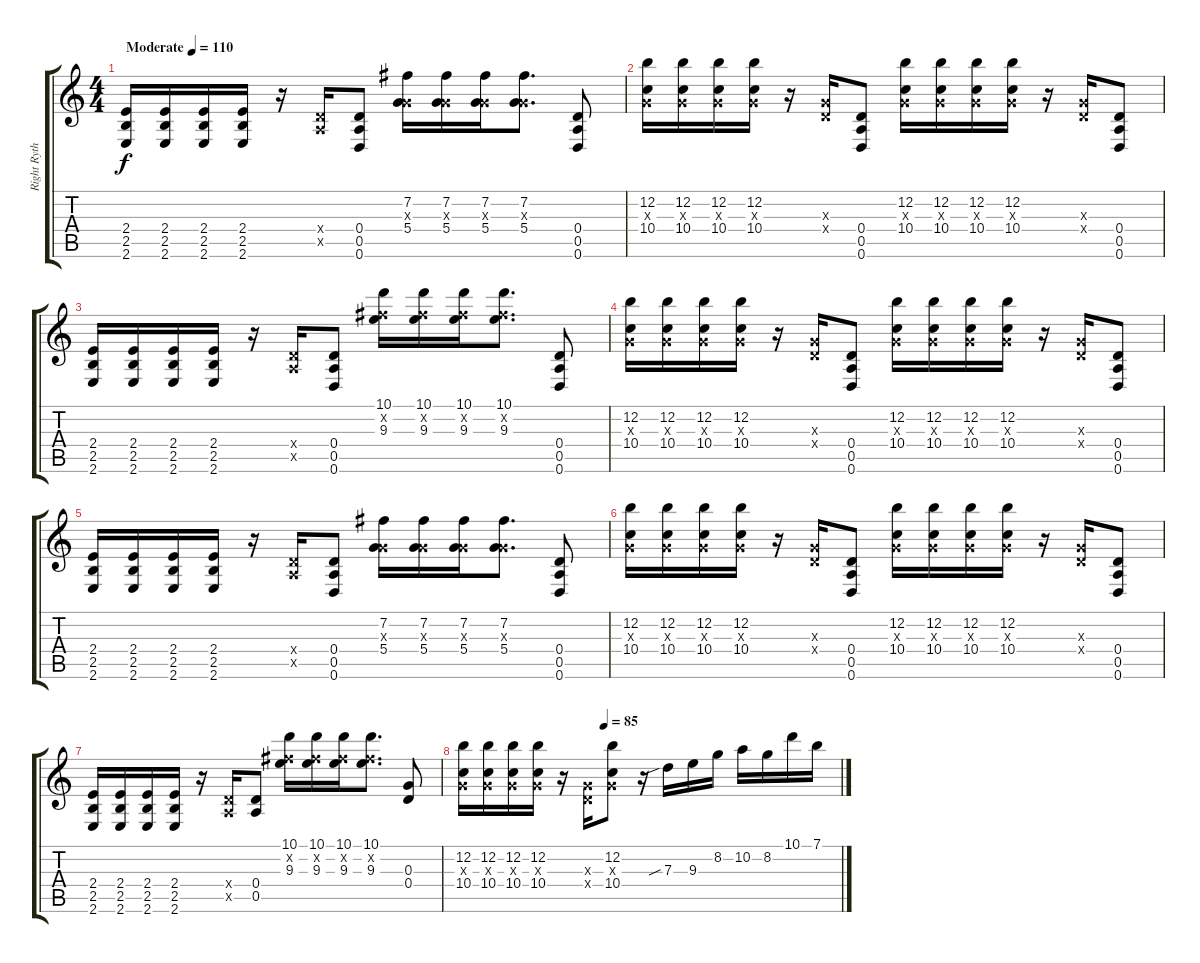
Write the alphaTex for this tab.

\track ("Right Rythm Guitar" "Right Ryth") {instrument distortionguitar bank 78}
\staff {score tabs}
\tuning (E4 B3 G3 D3 A2 D2) {hide}
\ts (4 4)
\tempo (110 "Moderate")
\clef g2
\ks c
(2.4 2.5 2.6).16{dy f instrument distortionguitar} (2.4 2.5 2.6).16 (2.4 2.5 2.6).16 (2.4 2.5 2.6).16 r.16 (0.4{x} 0.5{x}).16 (0.4 0.5 0.6).8 (7.2 0.3{x} 5.4).16 (7.2 0.3{x} 5.4).16 (7.2 0.3{x} 5.4).16 (7.2 0.3{x} 5.4).8{d} (0.4 0.5 0.6).8 |
(12.2 0.3{x} 10.4).16 (12.2 0.3{x} 10.4).16 (12.2 0.3{x} 10.4).16 (12.2 0.3{x} 10.4).16 r.16 (0.3{x} 0.4{x}).16 (0.4 0.5 0.6).8 (12.2 0.3{x} 10.4).16 (12.2 0.3{x} 10.4).16 (12.2 0.3{x} 10.4).16 (12.2 0.3{x} 10.4).16 r.16 (0.3{x} 0.4{x}).16 (0.4 0.5 0.6).8 |
(2.4 2.5 2.6).16 (2.4 2.5 2.6).16 (2.4 2.5 2.6).16 (2.4 2.5 2.6).16 r.16 (0.4{x} 0.5{x}).16 (0.4 0.5 0.6).8 (10.1 7.2{x} 9.3).16 (10.1 7.2{x} 9.3).16 (10.1 7.2{x} 9.3).16 (10.1 7.2{x} 9.3).8{d} (0.4 0.5 0.6).8 |
(12.2 0.3{x} 10.4).16 (12.2 0.3{x} 10.4).16 (12.2 0.3{x} 10.4).16 (12.2 0.3{x} 10.4).16 r.16 (0.3{x} 0.4{x}).16 (0.4 0.5 0.6).8 (12.2 0.3{x} 10.4).16 (12.2 0.3{x} 10.4).16 (12.2 0.3{x} 10.4).16 (12.2 0.3{x} 10.4).16 r.16 (0.3{x} 0.4{x}).16 (0.4 0.5 0.6).8 |
(2.4 2.5 2.6).16 (2.4 2.5 2.6).16 (2.4 2.5 2.6).16 (2.4 2.5 2.6).16 r.16 (0.4{x} 0.5{x}).16 (0.4 0.5 0.6).8 (7.2 0.3{x} 5.4).16 (7.2 0.3{x} 5.4).16 (7.2 0.3{x} 5.4).16 (7.2 0.3{x} 5.4).8{d} (0.4 0.5 0.6).8 |
(12.2 0.3{x} 10.4).16 (12.2 0.3{x} 10.4).16 (12.2 0.3{x} 10.4).16 (12.2 0.3{x} 10.4).16 r.16 (0.3{x} 0.4{x}).16 (0.4 0.5 0.6).8 (12.2 0.3{x} 10.4).16 (12.2 0.3{x} 10.4).16 (12.2 0.3{x} 10.4).16 (12.2 0.3{x} 10.4).16 r.16 (0.3{x} 0.4{x}).16 (0.4 0.5 0.6).8 |
(2.4 2.5 2.6).16 (2.4 2.5 2.6).16 (2.4 2.5 2.6).16 (2.4 2.5 2.6).16 r.16 (0.4{x} 0.5{x}).16 (0.4 0.5).8 (10.1 7.2{x} 9.3).16 (10.1 7.2{x} 9.3).16 (10.1 7.2{x} 9.3).16 (10.1 7.2{x} 9.3).8{d} (0.3 0.4).8 |
\tempo (85 0.375)
(12.2 0.3{x} 10.4).16 (12.2 0.3{x} 10.4).16 (12.2 0.3{x} 10.4).16 (12.2 0.3{x} 10.4).16 r.16 (0.3{x} 0.4{x}).16 (12.2 0.3{x} 10.4).8 r.16 7.3{sib}.16 9.3.16 8.2.16 10.2.16 8.2.16 10.1.16 7.1.16
